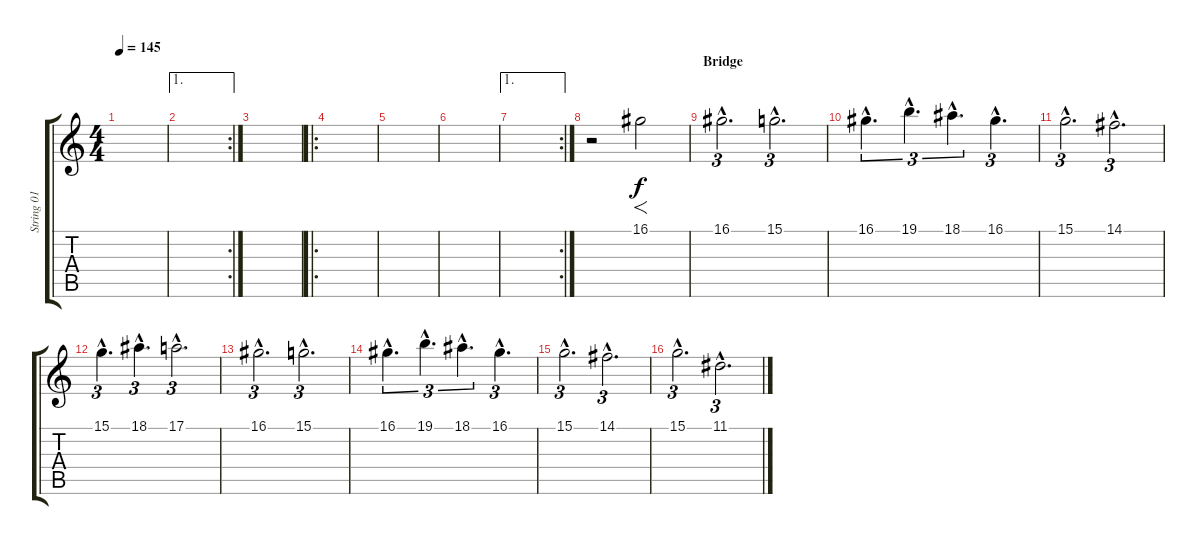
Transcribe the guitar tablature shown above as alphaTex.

\track ("String 01" "String 01") {instrument stringensemble1}
\staff {score tabs}
\tuning (E4 B3 G3 D3 A2 E2) {hide}
\ts (4 4)
\tempo 145
\clef g2
\ks c
|
\ae 1
\rc 2
|
|
\ro
|
|
|
\ae 1
\rc 2
|
r.2 16.1.2{f} |
\section ("" "Bridge")
16.1{hac}.2{d tu (3 2)} 15.1{hac}.2{d tu (3 2)} |
16.1{hac}.4{d tu (3 2)} 19.1{hac}.4{d tu (3 2)} 18.1{hac}.4{d tu (3 2)} 16.1{hac}.4{d tu (3 2)} |
15.1{hac}.2{d tu (3 2)} 14.1{hac}.2{d tu (3 2)} |
15.1{hac}.4{d tu (3 2)} 18.1{hac}.4{d tu (3 2)} 17.1{hac}.2{d tu (3 2)} |
16.1{hac}.2{d tu (3 2)} 15.1{hac}.2{d tu (3 2)} |
16.1{hac}.4{d tu (3 2)} 19.1{hac}.4{d tu (3 2)} 18.1{hac}.4{d tu (3 2)} 16.1{hac}.4{d tu (3 2)} |
15.1{hac}.2{d tu (3 2)} 14.1{hac}.2{d tu (3 2)} |
15.1{hac}.2{d tu (3 2)} 11.1{hac}.2{d tu (3 2)}
